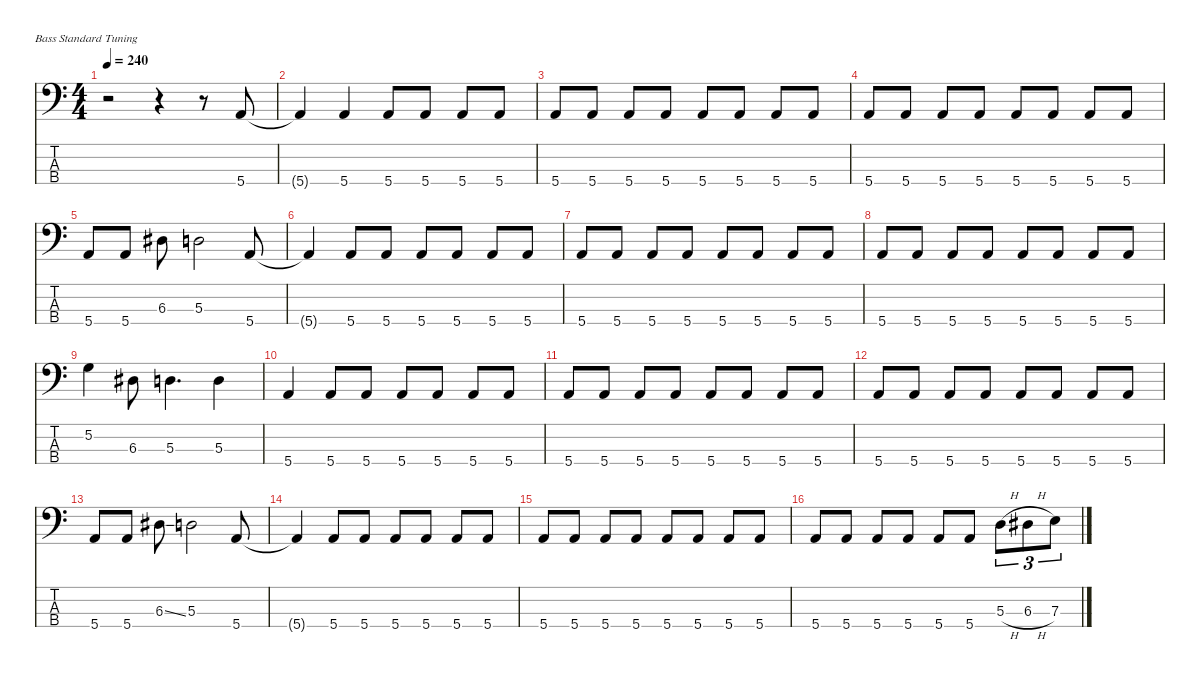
\defaultSystemsLayout 4
\hideDynamics
\bracketExtendMode nobrackets
\singleTrackTrackNamePolicy hidden
\multiTrackTrackNamePolicy hidden
\otherSystemsTrackNameOrientation horizontal
\track ("Bass" "el.bs.") {instrument electricbassfinger}
\staff {score tabs}
\tuning (G2 D2 A1 E1)
\ts (4 4)
\tempo 240
\clef f4
\ks c
r.2{dy f} r.4 r.8 5.4.8 |
5.4{t}.4 5.4.4 5.4.8 5.4.8 5.4.8 5.4.8 |
5.4.8 5.4.8 5.4.8 5.4.8 5.4.8 5.4.8 5.4.8 5.4.8 |
5.4.8 5.4.8 5.4.8 5.4.8 5.4.8 5.4.8 5.4.8 5.4.8 |
5.4.8 5.4.8 6.3{acc #}.8 5.3.2 5.4.8 |
5.4{t}.4 5.4.8 5.4.8 5.4.8 5.4.8 5.4.8 5.4.8 |
5.4.8 5.4.8 5.4.8 5.4.8 5.4.8 5.4.8 5.4.8 5.4.8 |
5.4.8 5.4.8 5.4.8 5.4.8 5.4.8 5.4.8 5.4.8 5.4.8 |
5.2.4 6.3{acc #}.8 5.3.4{d} 5.3.4 |
5.4.4 5.4.8 5.4.8 5.4.8 5.4.8 5.4.8 5.4.8 |
5.4.8 5.4.8 5.4.8 5.4.8 5.4.8 5.4.8 5.4.8 5.4.8 |
5.4.8 5.4.8 5.4.8 5.4.8 5.4.8 5.4.8 5.4.8 5.4.8 |
5.4.8 5.4.8 6.3{ss acc #}.8 5.3.2 5.4.8 |
5.4{t}.4 5.4.8 5.4.8 5.4.8 5.4.8 5.4.8 5.4.8 |
5.4.8 5.4.8 5.4.8 5.4.8 5.4.8 5.4.8 5.4.8 5.4.8 |
5.4.8 5.4.8 5.4.8 5.4.8 5.4.8 5.4.8 5.3{h}.8{tu (3 2)} 6.3{h acc #}.8{tu (3 2)} 7.3.8{tu (3 2)}
